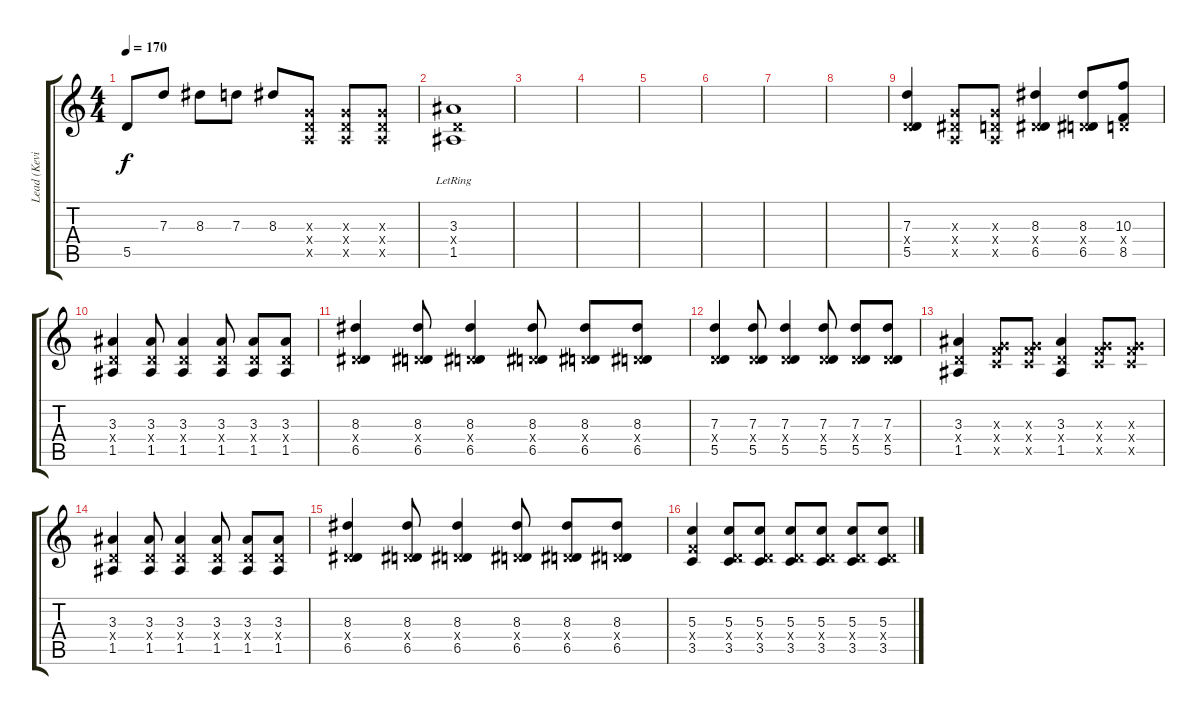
\track ("Lead (Kevin Skaff)" "Lead (Kevi") {instrument distortionguitar}
\staff {score tabs}
\tuning (E4 B3 G3 D3 A2 D2) {hide}
\ts (4 4)
\tempo 170
\clef g2
\ks c
5.5.8{dy f} 7.3.8 8.3.8 7.3.8 8.3.8 (0.3{x} 0.4{x} 0.5{x}).8 (0.3{x} 0.4{x} 0.5{x}).8 (0.3{x} 0.4{x} 0.5{x}).8 |
(3.3{lr} 0.4{x} 1.5{lr}).1 |
|
|
|
|
|
|
(7.3 0.4{x} 5.5).4 (0.3{x} 1.4{x} 0.5{x}).8 (0.3{x} 0.4{x} 0.5{x}).8 (8.3 1.4{x} 6.5).4 (8.3 0.4{x} 6.5).8 (10.3 0.4{x} 8.5).8 |
(3.3 0.4{x} 1.5).4 (3.3 0.4{x} 1.5).8 (3.3 0.4{x} 1.5).4 (3.3 0.4{x} 1.5).8 (3.3 0.4{x} 1.5).8 (3.3 0.4{x} 1.5).8 |
(8.3 0.4{x} 6.5).4 (8.3 0.4{x} 6.5).8 (8.3 0.4{x} 6.5).4 (8.3 0.4{x} 6.5).8 (8.3 0.4{x} 6.5).8 (8.3 0.4{x} 6.5).8 |
(7.3 0.4{x} 5.5).4 (7.3 0.4{x} 5.5).8 (7.3 0.4{x} 5.5).4 (7.3 0.4{x} 5.5).8 (7.3 0.4{x} 5.5).8 (7.3 0.4{x} 5.5).8 |
(3.3 0.4{x} 1.5).4 (0.3{x} 3.4{x} 3.5{x}).8 (0.3{x} 3.4{x} 3.5{x}).8 (3.3 0.4{x} 1.5).4 (0.3{x} 3.4{x} 3.5{x}).8 (0.3{x} 3.4{x} 3.5{x}).8 |
(3.3 0.4{x} 1.5).4 (3.3 0.4{x} 1.5).8 (3.3 0.4{x} 1.5).4 (3.3 0.4{x} 1.5).8 (3.3 0.4{x} 1.5).8 (3.3 0.4{x} 1.5).8 |
(8.3 0.4{x} 6.5).4 (8.3 0.4{x} 6.5).8 (8.3 0.4{x} 6.5).4 (8.3 0.4{x} 6.5).8 (8.3 0.4{x} 6.5).8 (8.3 0.4{x} 6.5).8 |
(5.3 3.4{x} 3.5).4 (5.3 0.4{x} 3.5).8 (5.3 0.4{x} 3.5).8 (5.3 0.4{x} 3.5).8 (5.3 0.4{x} 3.5).8 (5.3 0.4{x} 3.5).8 (5.3 0.4{x} 3.5).8
